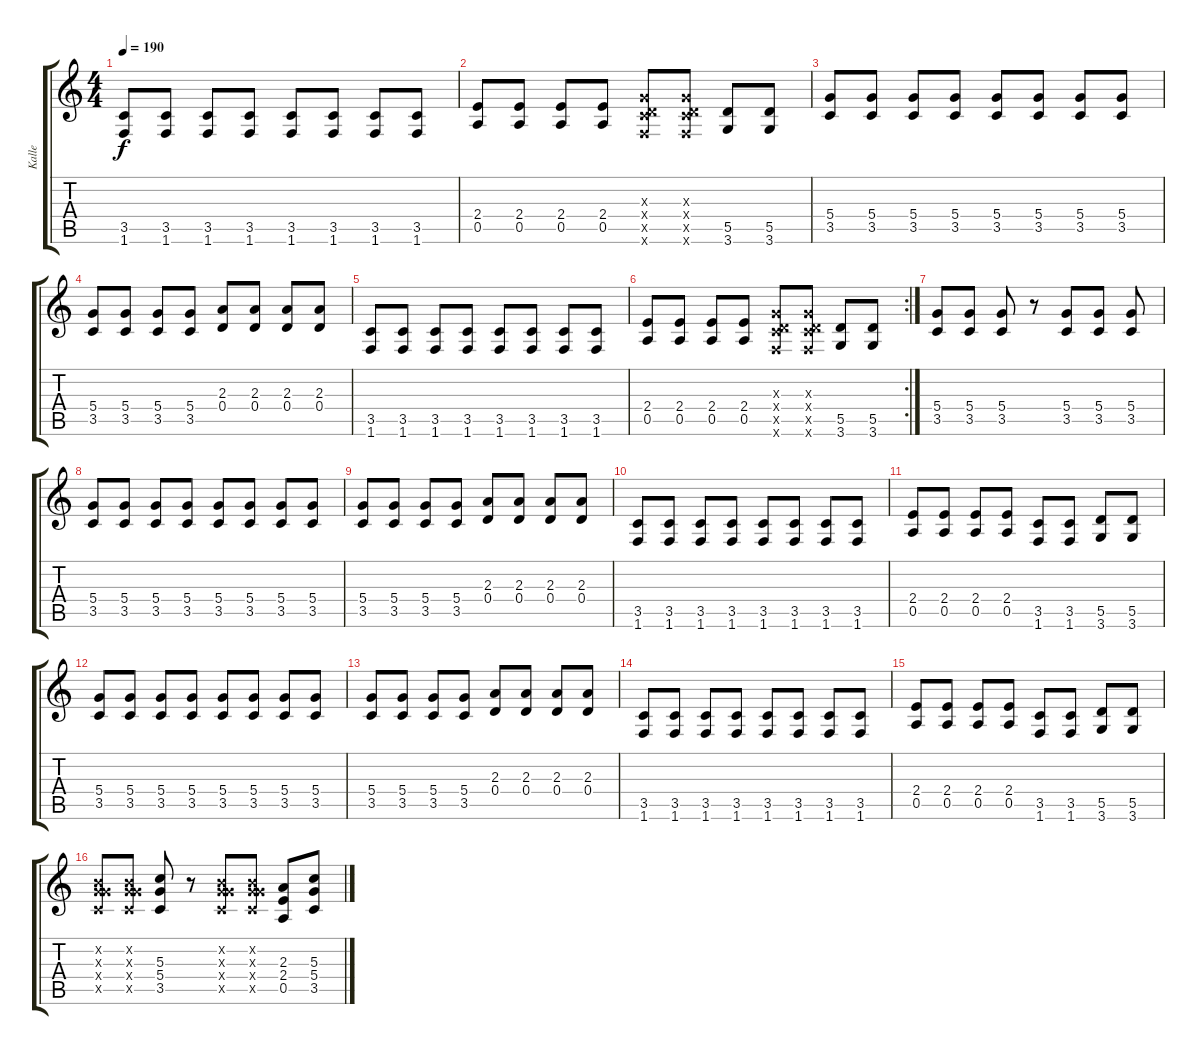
\track ("Kalle" "Kalle") {instrument distortionguitar}
\staff {score tabs}
\tuning (E4 B3 G3 D3 A2 E2) {hide}
\ts (4 4)
\tempo 190
\clef g2
\ks c
(3.5 1.6).8{dy f} (3.5 1.6).8 (3.5 1.6).8 (3.5 1.6).8 (3.5 1.6).8 (3.5 1.6).8 (3.5 1.6).8 (3.5 1.6).8 |
(2.4 0.5).8 (2.4 0.5).8 (2.4 0.5).8 (2.4 0.5).8 (0.3{x} 0.4{x} 3.5{x} 1.6{x}).8 (0.3{x} 0.4{x} 3.5{x} 1.6{x}).8 (5.5 3.6).8 (5.5 3.6).8 |
(5.4 3.5).8 (5.4 3.5).8 (5.4 3.5).8 (5.4 3.5).8 (5.4 3.5).8 (5.4 3.5).8 (5.4 3.5).8 (5.4 3.5).8 |
(5.4 3.5).8 (5.4 3.5).8 (5.4 3.5).8 (5.4 3.5).8 (2.3 0.4).8 (2.3 0.4).8 (2.3 0.4).8 (2.3 0.4).8 |
(3.5 1.6).8 (3.5 1.6).8 (3.5 1.6).8 (3.5 1.6).8 (3.5 1.6).8 (3.5 1.6).8 (3.5 1.6).8 (3.5 1.6).8 |
\rc 2
(2.4 0.5).8 (2.4 0.5).8 (2.4 0.5).8 (2.4 0.5).8 (0.3{x} 0.4{x} 3.5{x} 1.6{x}).8 (0.3{x} 0.4{x} 3.5{x} 1.6{x}).8 (5.5 3.6).8 (5.5 3.6).8 |
(5.4 3.5).8 (5.4 3.5).8 (5.4 3.5).8 r.8 (5.4 3.5).8 (5.4 3.5).8 (5.4 3.5).8 |
(5.4 3.5).8 (5.4 3.5).8 (5.4 3.5).8 (5.4 3.5).8 (5.4 3.5).8 (5.4 3.5).8 (5.4 3.5).8 (5.4 3.5).8 |
(5.4 3.5).8 (5.4 3.5).8 (5.4 3.5).8 (5.4 3.5).8 (2.3 0.4).8 (2.3 0.4).8 (2.3 0.4).8 (2.3 0.4).8 |
(3.5 1.6).8 (3.5 1.6).8 (3.5 1.6).8 (3.5 1.6).8 (3.5 1.6).8 (3.5 1.6).8 (3.5 1.6).8 (3.5 1.6).8 |
(2.4 0.5).8 (2.4 0.5).8 (2.4 0.5).8 (2.4 0.5).8 (3.5 1.6).8 (3.5 1.6).8 (5.5 3.6).8 (5.5 3.6).8 |
(5.4 3.5).8 (5.4 3.5).8 (5.4 3.5).8 (5.4 3.5).8 (5.4 3.5).8 (5.4 3.5).8 (5.4 3.5).8 (5.4 3.5).8 |
(5.4 3.5).8 (5.4 3.5).8 (5.4 3.5).8 (5.4 3.5).8 (2.3 0.4).8 (2.3 0.4).8 (2.3 0.4).8 (2.3 0.4).8 |
(3.5 1.6).8 (3.5 1.6).8 (3.5 1.6).8 (3.5 1.6).8 (3.5 1.6).8 (3.5 1.6).8 (3.5 1.6).8 (3.5 1.6).8 |
(2.4 0.5).8 (2.4 0.5).8 (2.4 0.5).8 (2.4 0.5).8 (3.5 1.6).8 (3.5 1.6).8 (5.5 3.6).8 (5.5 3.6).8 |
(0.2{x} 0.3{x} 5.4{x} 3.5{x}).8 (0.2{x} 0.3{x} 5.4{x} 3.5{x}).8 (5.3 5.4 3.5).8 r.8 (0.2{x} 0.3{x} 5.4{x} 3.5{x}).8 (0.2{x} 0.3{x} 5.4{x} 3.5{x}).8 (2.3 2.4 0.5).8 (5.3 5.4 3.5).8
